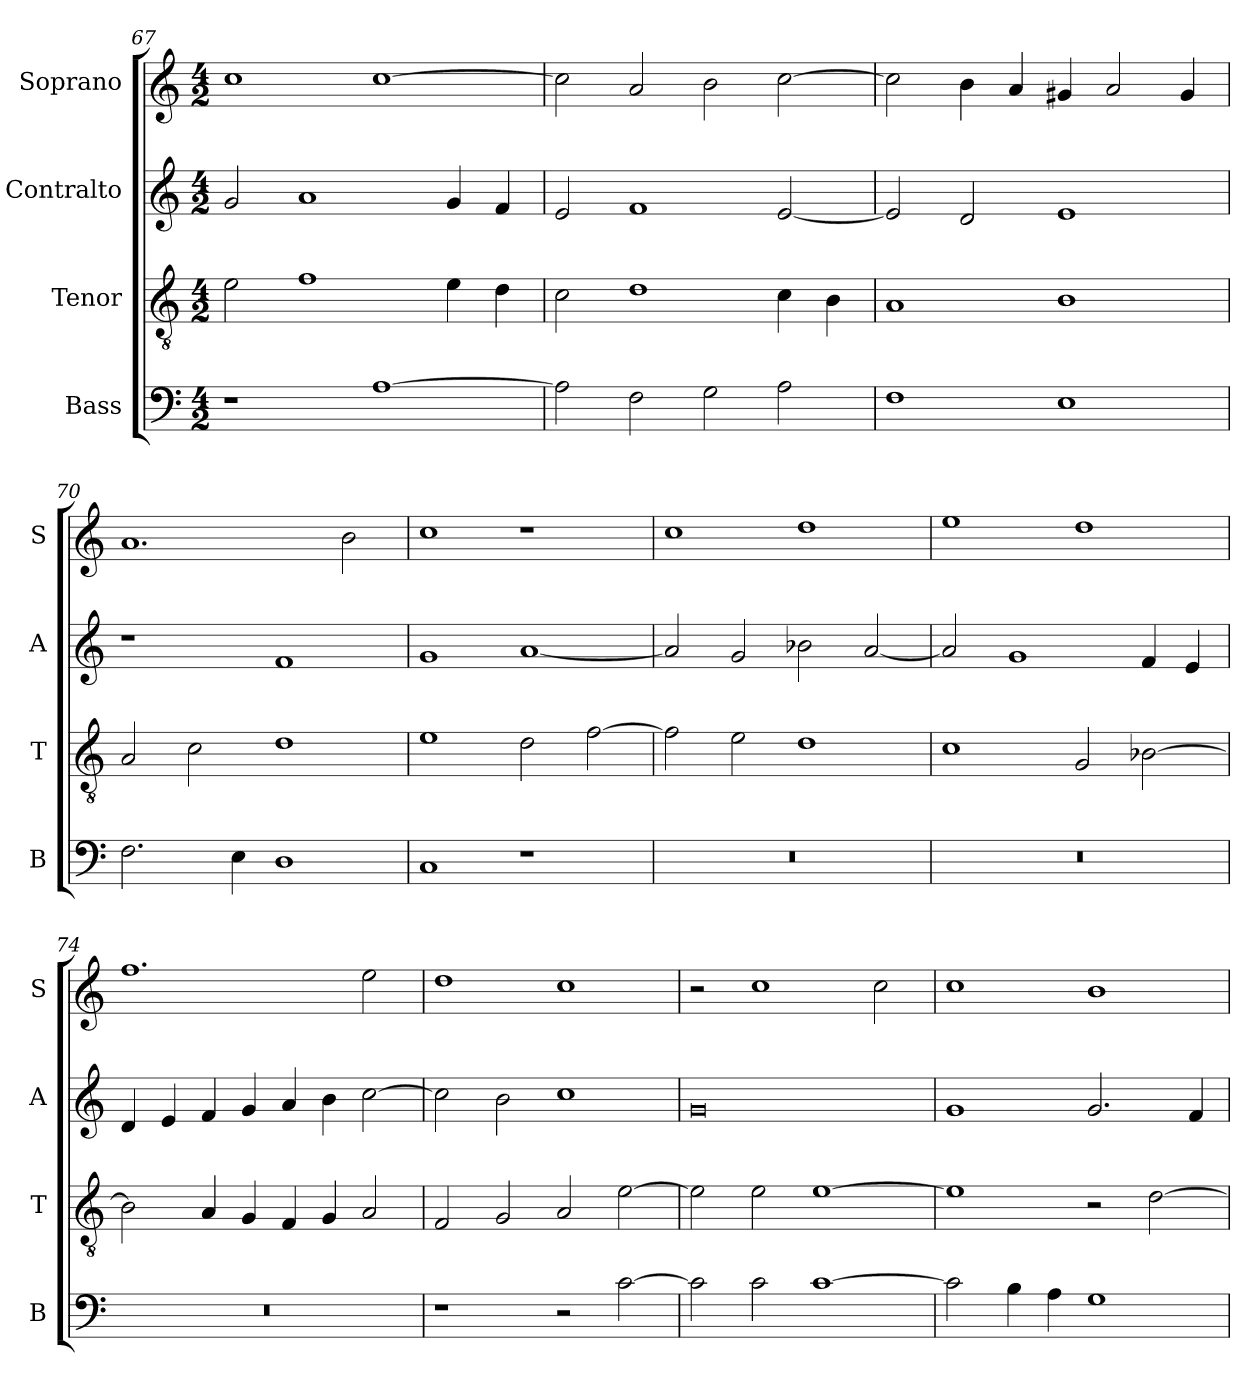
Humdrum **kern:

**kern	**kern	**kern	**kern
*part4	*part3	*part2	*part1
*staff4	*staff3	*staff2	*staff1
*I"Bass	*I"Tenor	*I"Contralto	*I"Soprano
*I'B	*I'T	*I'A	*I'S
*clefF4	*clefGv2	*clefG2	*clefG2
*k[]	*k[]	*k[]	*k[]
*D:dor	*D:dor	*D:dor	*D:dor
*M4/2	*M4/2	*M4/2	*M4/2
=67	=67	=67	=67
1r	2e	2g	1cc
.	1f	1a	.
[1A	.	.	[1cc
.	4e	4g	.
.	4d	4f	.
=68	=68	=68	=68
2A]	2c	2e	2cc]
2F	1d	1f	2a
2G	.	.	2b
2A	4c	[2e	[2cc
.	4B	.	.
=69	=69	=69	=69
1F	1A	2e]	2cc]
.	.	2d	4b
.	.	.	4a
1E	1B	1e	4g#X
.	.	.	2a
.	.	.	4g#
=70	=70	=70	=70
2.F	2A	1r	1.a
.	2c	.	.
4E	.	.	.
1D	1d	1f	.
.	.	.	2b
=71	=71	=71	=71
1C	1e	1g	1cc
1r	2d	[1a	1r
.	[2f	.	.
=72	=72	=72	=72
0r	2f]	2a]	1cc
.	2e	2g	.
.	1d	2b-X	1dd
.	.	[2a	.
=73	=73	=73	=73
0r	1c	2a]	1ee
.	.	1g	.
.	2G	.	1dd
.	[2B-X	4f	.
.	.	4e	.
=74	=74	=74	=74
0r	2B-]	4d	1.ff
.	.	4e	.
.	4A	4f	.
.	4G	4g	.
.	4F	4a	.
.	4G	4b	.
.	2A	[2cc	2ee
=75	=75	=75	=75
1r	2F	2cc]	1dd
.	2G	2b	.
2r	2A	1cc	1cc
[2c	[2e	.	.
=76	=76	=76	=76
2c]	2e]	0g	2r
2c	2e	.	1cc
[1c	[1e	.	.
.	.	.	2cc
=77	=77	=77	=77
2c]	1e]	1g	1cc
4B	.	.	.
4A	.	.	.
1G	2r	2.g	1b
.	[2d	.	.
.	.	4f	.
=	=	=	=
*-	*-	*-	*-
